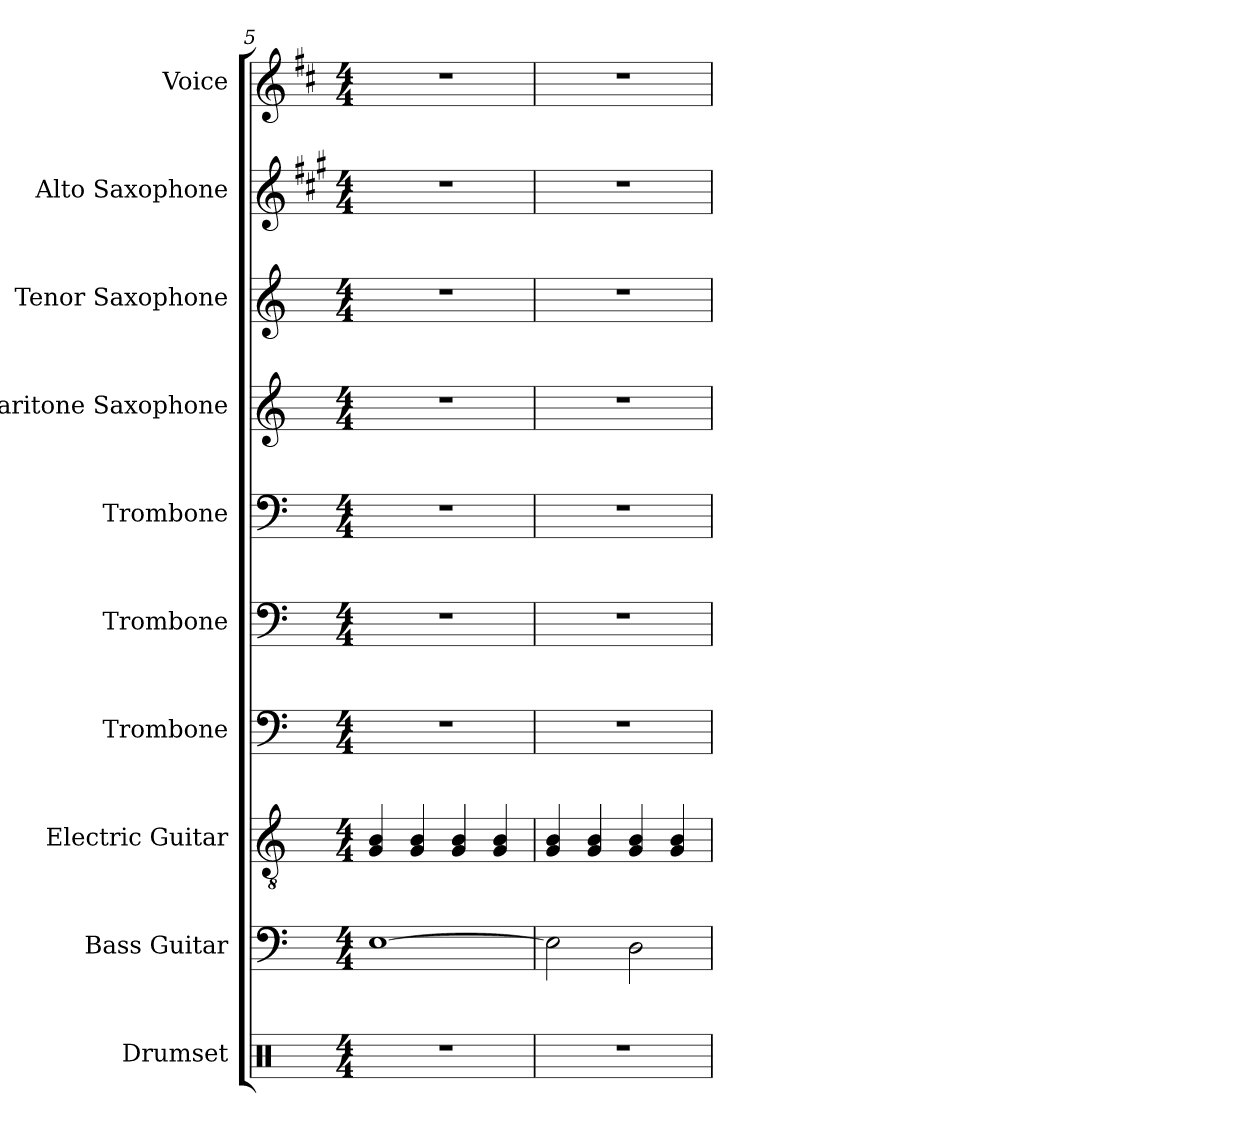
**kern	**kern	**kern	**kern	**kern	**kern	**kern	**kern	**kern	**kern
*part10	*part9	*part8	*part7	*part6	*part5	*part4	*part3	*part2	*part1
*staff10	*staff9	*staff8	*staff7	*staff6	*staff5	*staff4	*staff3	*staff2	*staff1
*I"Drumset	*I"Bass Guitar	*I"Electric Guitar	*I"Trombone	*I"Trombone	*I"Trombone	*I"Baritone Saxophone	*I"Tenor Saxophone	*I"Alto Saxophone	*I"Voice
*I'Drs.	*I'B. Guit.	*I'El. Guit.	*I'Tbn.	*I'Tbn.	*I'Tbn.	*I'Bar. Sax.	*I'T. Sax.	*I'A. Sax.	*I'Vo.
*clefX	*clefF4	*clefGv2	*clefF4	*clefF4	*clefF4	*clefG2	*clefG2	*clefG2	*clefG2
*	*ITrd7c12	*	*	*	*	*ITrd12c21	*ITrd8c14	*ITrd5c9	*ITrd1c2
*k[]	*k[]	*k[]	*k[]	*k[]	*k[]	*k[]	*k[]	*k[]	*k[]
*M4/4	*M4/4	*M4/4	*M4/4	*M4/4	*M4/4	*M4/4	*M4/4	*M4/4	*M4/4
=5	=5	=5	=5	=5	=5	=5	=5	=5	=5
1r	[1EE	4G/ 4B/	1r	1r	1r	1r	1r	1r	1r
.	.	4G/ 4B/	.	.	.	.	.	.	.
.	.	4G/ 4B/	.	.	.	.	.	.	.
.	.	4G/ 4B/	.	.	.	.	.	.	.
=6	=6	=6	=6	=6	=6	=6	=6	=6	=6
1r	2EE\]	4G/ 4B/	1r	1r	1r	1r	1r	1r	1r
.	.	4G/ 4B/	.	.	.	.	.	.	.
.	2DD\	4G/ 4B/	.	.	.	.	.	.	.
.	.	4G/ 4B/	.	.	.	.	.	.	.
=	=	=	=	=	=	=	=	=	=
*-	*-	*-	*-	*-	*-	*-	*-	*-	*-
